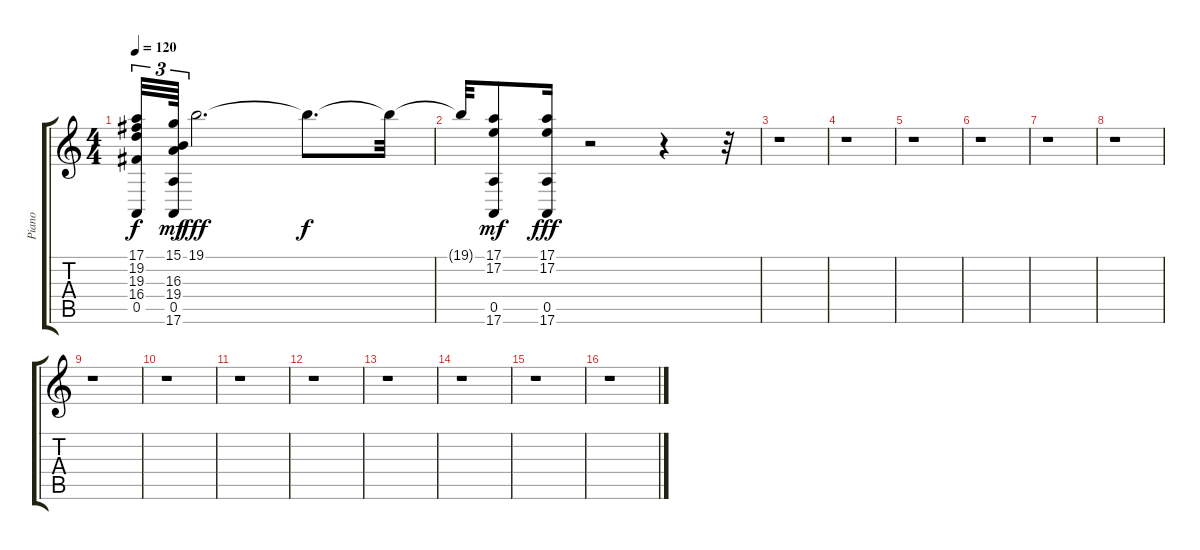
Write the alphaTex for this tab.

\track ("Piano " "Piano ") {instrument brightacousticpiano}
\staff {score tabs}
\tuning (E4 B3 G3 D3 A2 E2) {hide}
\ts (4 4)
\tempo 120
\clef g2
\ks c
(17.1{t} 19.2{t} 19.3{t} 16.4{t} 0.5{t}).32{tu (3 2) dy f} (15.1 16.3 19.4 0.5 17.6).64{tu (3 2) dy mf} 19.1.2{d dy fff} 19.1{t}.8{d dy f} 19.1{t}.32 |
19.1{t}.32 (17.1 17.2 0.5 17.6).8{dy mf} (17.1 17.2 0.5 17.6).16{dy fff} r.2 r.4 r.32 |
r.1 |
r.1 |
r.1 |
r.1 |
r.1 |
r.1 |
r.1 |
r.1 |
r.1 |
r.1 |
r.1 |
r.1 |
r.1 |
r.1
